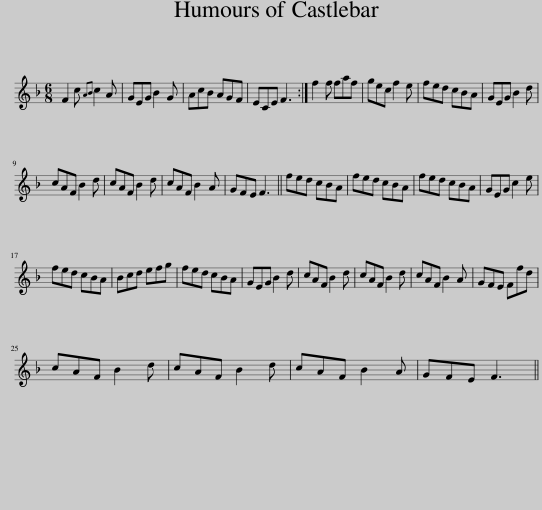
X:1
L:1/8
M:6/8
I:linebreak $
K:F
V:1 treble
V:1
 F2 c{AB} c2 A | GEG B2 G | AcB AGF | ECE F3 :| f2 f faf | %5
 gec f2 e | fed cBA | GEG B2 d |$ cAF B2 d | cAF B2 d | %10
 cAF B2 A | GFE F3 || fed cBA | fed cBA | fed cBA | %15
 GEG c2 e |$ fed cBA | Bcd efg | fed cBA | GEG B2 d | %20
 cAF B2 d | cAF B2 d | cAF B2 A | GFE Ffd |$ cAF B2 d | %25
 cAF B2 d | cAF B2 A | GFE F3 || %28
